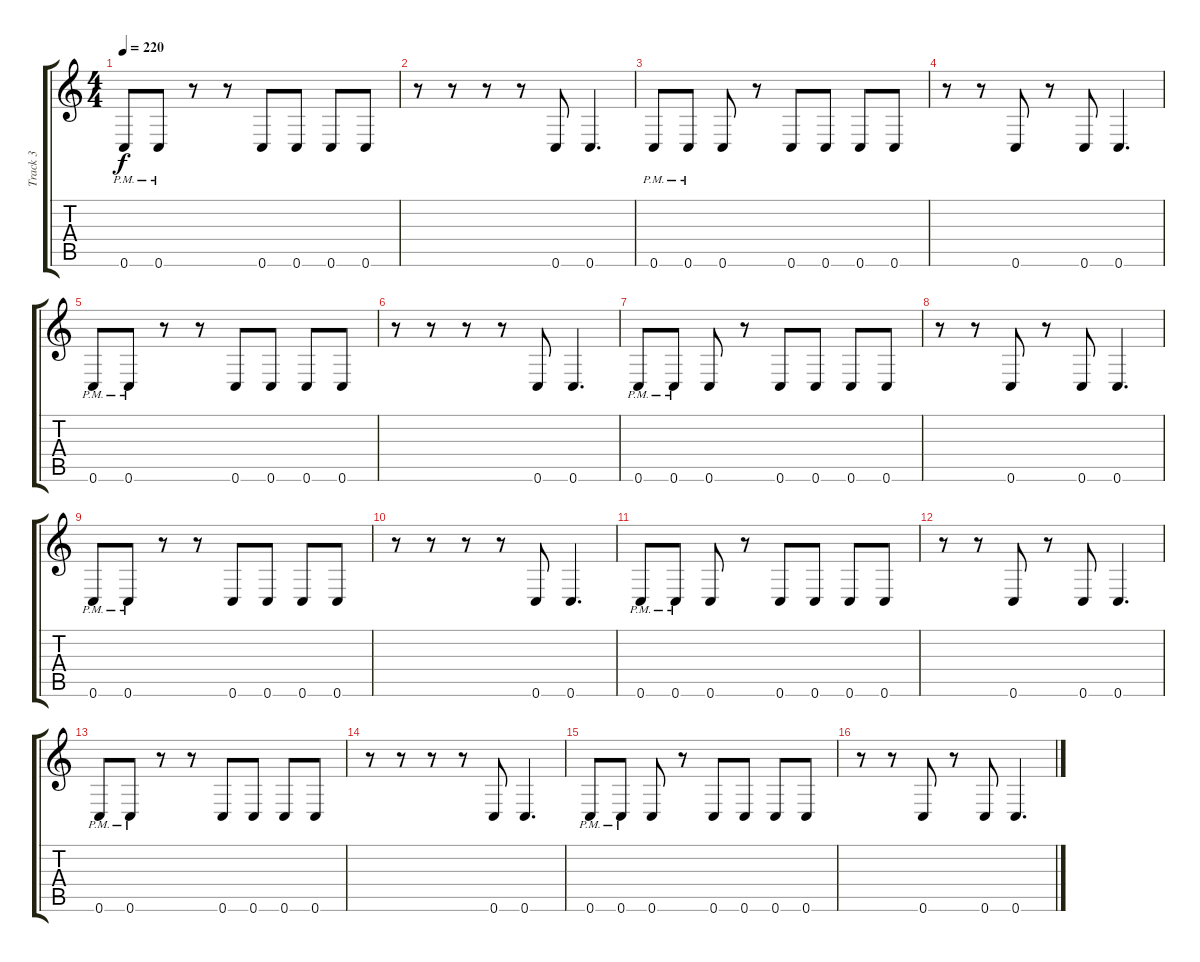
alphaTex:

\track ("Track 3" "Track 3") {instrument distortionguitar}
\staff {score tabs}
\tuning (D4 A3 F3 C3 G2 C2) {hide}
\ts (4 4)
\tempo 220
\clef g2
\ks c
0.6{pm}.8{dy f} 0.6{pm}.8 r.8 r.8 0.6.8 0.6.8 0.6.8 0.6.8 |
r.8 r.8 r.8 r.8 0.6.8 0.6.4{d} |
0.6{pm}.8 0.6{pm}.8 0.6.8 r.8 0.6.8 0.6.8 0.6.8 0.6.8 |
r.8 r.8 0.6.8 r.8 0.6.8 0.6.4{d} |
0.6{pm}.8 0.6{pm}.8 r.8 r.8 0.6.8 0.6.8 0.6.8 0.6.8 |
r.8 r.8 r.8 r.8 0.6.8 0.6.4{d} |
0.6{pm}.8 0.6{pm}.8 0.6.8 r.8 0.6.8 0.6.8 0.6.8 0.6.8 |
r.8 r.8 0.6.8 r.8 0.6.8 0.6.4{d} |
0.6{pm}.8 0.6{pm}.8 r.8 r.8 0.6.8 0.6.8 0.6.8 0.6.8 |
r.8 r.8 r.8 r.8 0.6.8 0.6.4{d} |
0.6{pm}.8 0.6{pm}.8 0.6.8 r.8 0.6.8 0.6.8 0.6.8 0.6.8 |
r.8 r.8 0.6.8 r.8 0.6.8 0.6.4{d} |
0.6{pm}.8 0.6{pm}.8 r.8 r.8 0.6.8 0.6.8 0.6.8 0.6.8 |
r.8 r.8 r.8 r.8 0.6.8 0.6.4{d} |
0.6{pm}.8 0.6{pm}.8 0.6.8 r.8 0.6.8 0.6.8 0.6.8 0.6.8 |
r.8 r.8 0.6.8 r.8 0.6.8 0.6.4{d}
